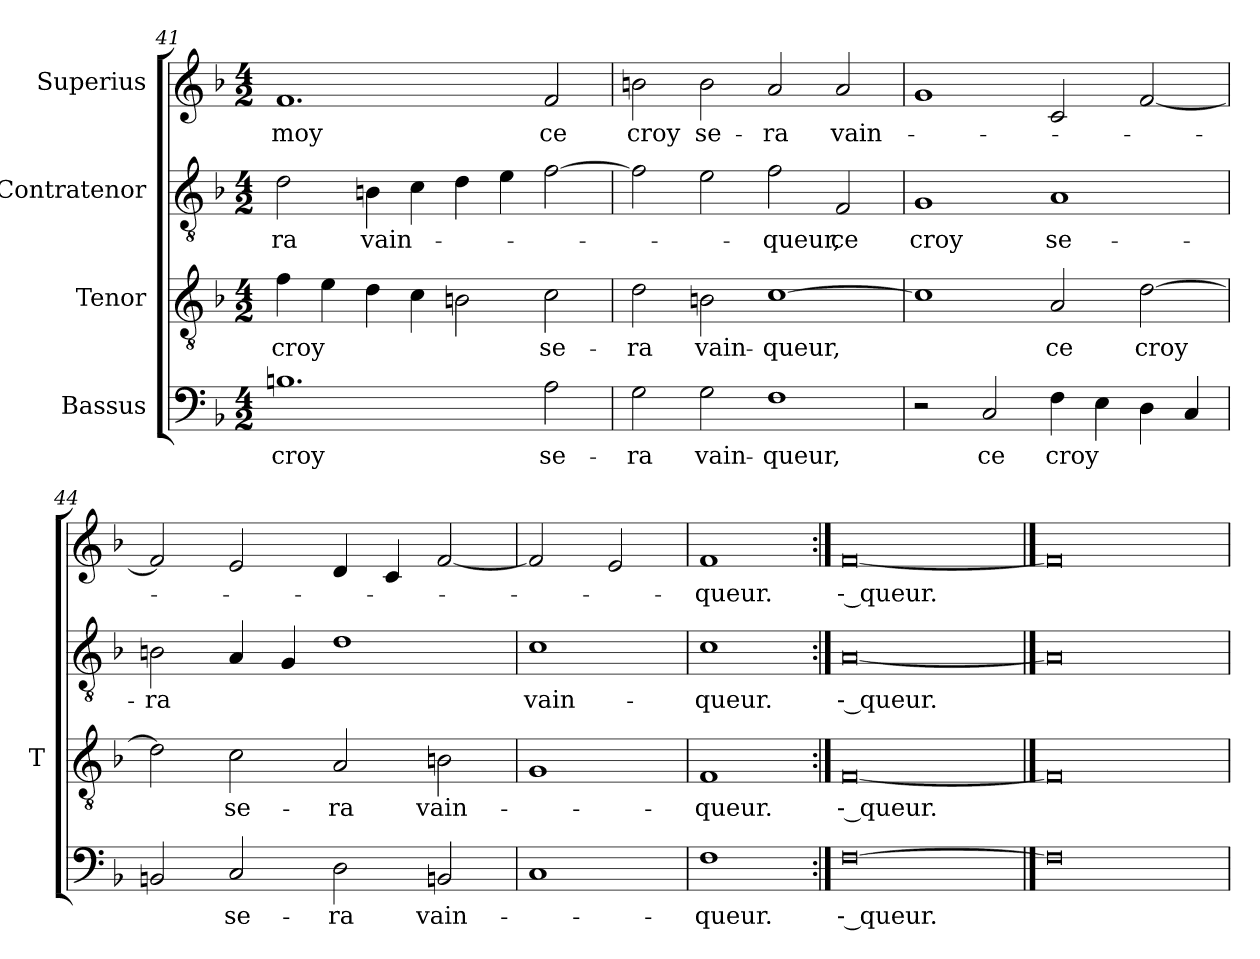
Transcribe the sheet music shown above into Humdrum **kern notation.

**kern	**text	**kern	**text	**kern	**text	**kern	**text
*part4	*part4	*part3	*part3	*part2	*part2	*part1	*part1
*staff4	*staff4	*staff3	*staff3	*staff2	*staff2	*staff1	*staff1
*I"Bassus	*	*I"Tenor	*	*I"Contratenor	*	*I"Superius	*
*	*	*I'T	*	*	*	*	*
*clefF4	*	*clefGv2	*	*clefGv2	*	*clefG2	*
*k[b-]	*	*k[b-]	*	*k[b-]	*	*k[b-]	*
*M4/2	*	*M4/2	*	*M4/2	*	*M4/2	*
=41	=41	=41	=41	=41	=41	=41	=41
1.Bn	-croy	4f	-croy	2d	-ra	1.f	-moy
.	.	4e	.	.	.	.	.
.	.	4d	.	4Bn	vain-	.	.
.	.	4c	.	4c	.	.	.
.	.	2Bn	.	4d	.	.	.
.	.	.	.	4e	.	.	.
2A	se-	2c	se-	[2f	.	2f	-ce
=42	=42	=42	=42	=42	=42	=42	=42
2G	-ra	2d	-ra	2f]	.	2bn	-croy
2G	vain-	2Bn	vain-	2e	.	2b	se-
1F	-queur,	[1c	-queur,	2f	-queur,	2a	-ra
.	.	.	.	2F	-ce	2a	vain-
=43	=43	=43	=43	=43	=43	=43	=43
2r	.	1c]	.	1G	-croy	1g	.
2C	-ce	.	.	.	.	.	.
4F	-croy	2A	-ce	1A	se-	2c	.
4E	.	.	.	.	.	.	.
4D	.	[2d	-croy	.	.	[2f	.
4C	.	.	.	.	.	.	.
=44	=44	=44	=44	=44	=44	=44	=44
2BBn	.	2d]	.	2Bn	-ra	2f]	.
2C	se-	2c	se-	4A	.	2e	.
.	.	.	.	4G	.	.	.
2D	-ra	2A	-ra	1d	.	4d	.
.	.	.	.	.	.	4c	.
2BBn	vain-	2Bn	vain-	.	.	[2f	.
=45	=45	=45	=45	=45	=45	=45	=45
1C	.	1G	.	1c	vain-	2f]	.
.	.	.	.	.	.	2e	.
=46	=46	=46	=46	=46	=46	=46	=46
1F	-queur.	1F	-queur.	1c	-queur.	1f	-queur.
=47:|!	=47:|!	=47:|!	=47:|!	=47:|!	=47:|!	=47:|!	=47:|!
[0F	-- queur.	[0F	-- queur.	[0A	-- queur.	[0f	-- queur.
==48	==48	==48	==48	==48	==48	==48	==48
0F]	.	0F]	.	0A]	.	0f]	.
=	=	=	=	=	=	=	=
*-	*-	*-	*-	*-	*-	*-	*-
